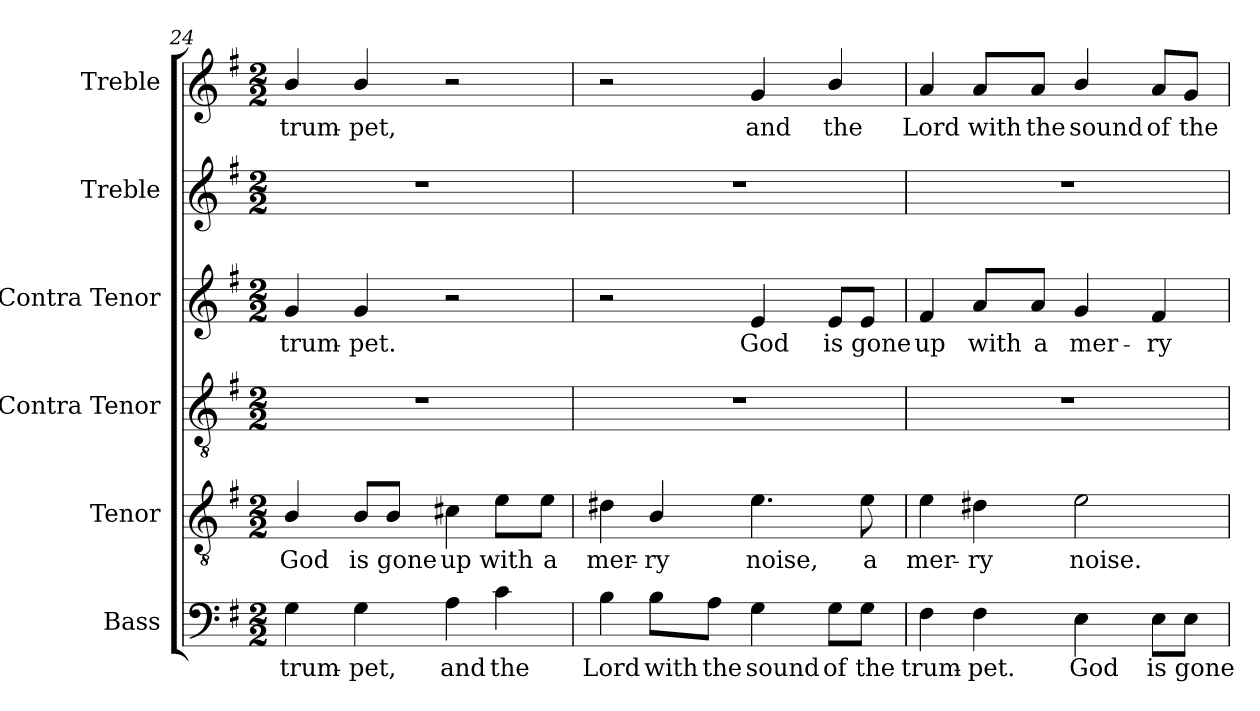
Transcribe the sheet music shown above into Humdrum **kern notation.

**kern	**text	**kern	**text	**kern	**kern	**text	**kern	**kern	**text
*part6	*part6	*part5	*part5	*part4	*part3	*part3	*part2	*part1	*part1
*staff6	*staff6	*staff5	*staff5	*staff4	*staff3	*staff3	*staff2	*staff1	*staff1
*I"Bass	*	*I"Tenor	*	*I"Contra Tenor	*I"Contra Tenor	*	*I"Treble	*I"Treble	*
*I'B.	*	*I'T.	*	*I'A.	*I'A.	*	*	*	*
!!LO:LB:g=z
*clefF4	*	*clefGv2	*	*clefGv2	*clefG2	*	*clefG2	*clefG2	*
*	*	*ITrd7c12	*	*ITrd7c12	*	*	*	*	*
*k[f#]	*	*k[f#]	*	*k[f#]	*k[f#]	*	*k[f#]	*k[f#]	*
*G:	*	*G:	*	*G:	*G:	*	*G:	*G:	*
*M2/2	*	*M2/2	*	*M2/2	*M2/2	*	*M2/2	*M2/2	*
=24	=24	=24	=24	=24	=24	=24	=24	=24	=24
!	!LO:LY:b:color=#000000	!	!	!	!	!	!	!	!
!	!	!	!LO:LY:b:color=#000000	!	!	!	!	!	!
!	!	!	!	!	!	!LO:LY:b:color=#000000	!	!	!
!	!	!	!	!	!	!	!	!	!LO:LY:b:color=#000000
4Gi\	trum-	4BBi/	God	1r	4gi/	trum-	1r	4bi/	trum-
!	!LO:LY:b:color=#000000	!	!	!	!	!	!	!	!
!	!	!	!LO:LY:b:color=#000000	!	!	!	!	!	!
!	!	!	!	!	!	!LO:LY:b:color=#000000	!	!	!
!	!	!	!	!	!	!	!	!	!LO:LY:b:color=#000000
4Gi\	-pet,	8BBi/L	is	.	4gi/	-pet.	.	4bi/	-pet,
!	!	!	!LO:LY:b:color=#000000	!	!	!	!	!	!
.	.	8BBi/J	gone	.	.	.	.	.	.
!	!LO:LY:b:color=#000000	!	!	!	!	!	!	!	!
!	!	!	!LO:LY:b:color=#000000	!	!	!	!	!	!
4Ai\	and	4C#Xi\	up	.	2r	.	.	2r	.
!	!LO:LY:b:color=#000000	!	!	!	!	!	!	!	!
!	!	!	!LO:LY:b:color=#000000	!	!	!	!	!	!
4ci\	the	8Ei\L	with	.	.	.	.	.	.
!	!	!	!LO:LY:b:color=#000000	!	!	!	!	!	!
.	.	8Ei\J	a	.	.	.	.	.	.
=25	=25	=25	=25	=25	=25	=25	=25	=25	=25
!	!LO:LY:b:color=#000000	!	!	!	!	!	!	!	!
!	!	!	!LO:LY:b:color=#000000	!	!	!	!	!	!
4Bi\	Lord	4D#Xi\	mer-	1r	2r	.	1r	2r	.
!	!LO:LY:b:color=#000000	!	!	!	!	!	!	!	!
!	!	!	!LO:LY:b:color=#000000	!	!	!	!	!	!
8Bi\L	with	4BBi/	-ry	.	.	.	.	.	.
!	!LO:LY:b:color=#000000	!	!	!	!	!	!	!	!
8Ai\J	the	.	.	.	.	.	.	.	.
!	!LO:LY:b:color=#000000	!	!	!	!	!	!	!	!
!	!	!	!LO:LY:b:color=#000000	!	!	!	!	!	!
!	!	!	!	!	!	!LO:LY:b:color=#000000	!	!	!
!	!	!	!	!	!	!	!	!	!LO:LY:b:color=#000000
4Gi\	sound	4.Ei\	noise,	.	4ei/	God	.	4gi/	and
!	!LO:LY:b:color=#000000	!	!	!	!	!	!	!	!
!	!	!	!	!	!	!LO:LY:b:color=#000000	!	!	!
!	!	!	!	!	!	!	!	!	!LO:LY:b:color=#000000
8Gi\L	of	.	.	.	8ei/L	is	.	4bi/	the
!	!LO:LY:b:color=#000000	!	!	!	!	!	!	!	!
!	!	!	!LO:LY:b:color=#000000	!	!	!	!	!	!
!	!	!	!	!	!	!LO:LY:b:color=#000000	!	!	!
8Gi\J	the	8Ei\	a	.	8ei/J	gone	.	.	.
=26	=26	=26	=26	=26	=26	=26	=26	=26	=26
!	!LO:LY:b:color=#000000	!	!	!	!	!	!	!	!
!	!	!	!LO:LY:b:color=#000000	!	!	!	!	!	!
!	!	!	!	!	!	!LO:LY:b:color=#000000	!	!	!
!	!	!	!	!	!	!	!	!	!LO:LY:b:color=#000000
4F#i\	trum-	4Ei\	mer-	1r	4f#i/	up	1r	4ai/	Lord
!	!LO:LY:b:color=#000000	!	!	!	!	!	!	!	!
!	!	!	!LO:LY:b:color=#000000	!	!	!	!	!	!
!	!	!	!	!	!	!LO:LY:b:color=#000000	!	!	!
!	!	!	!	!	!	!	!	!	!LO:LY:b:color=#000000
4F#i\	-pet.	4D#Xi\	-ry	.	8ai/L	with	.	8ai/L	with
!	!	!	!	!	!	!LO:LY:b:color=#000000	!	!	!
!	!	!	!	!	!	!	!	!	!LO:LY:b:color=#000000
.	.	.	.	.	8ai/J	a	.	8ai/J	the
!	!LO:LY:b:color=#000000	!	!	!	!	!	!	!	!
!	!	!	!LO:LY:b:color=#000000	!	!	!	!	!	!
!	!	!	!	!	!	!LO:LY:b:color=#000000	!	!	!
!	!	!	!	!	!	!	!	!	!LO:LY:b:color=#000000
4Ei\	God	2Ei\	noise.	.	4gi/	mer-	.	4bi/	sound
!	!LO:LY:b:color=#000000	!	!	!	!	!	!	!	!
!	!	!	!	!	!	!LO:LY:b:color=#000000	!	!	!
!	!	!	!	!	!	!	!	!	!LO:LY:b:color=#000000
8Ei\L	is	.	.	.	4f#i/	-ry	.	8ai/L	of
!	!LO:LY:b:color=#000000	!	!	!	!	!	!	!	!
!	!	!	!	!	!	!	!	!	!LO:LY:b:color=#000000
8Ei\J	gone	.	.	.	.	.	.	8gi/J	the
=	=	=	=	=	=	=	=	=	=
*-	*-	*-	*-	*-	*-	*-	*-	*-	*-
